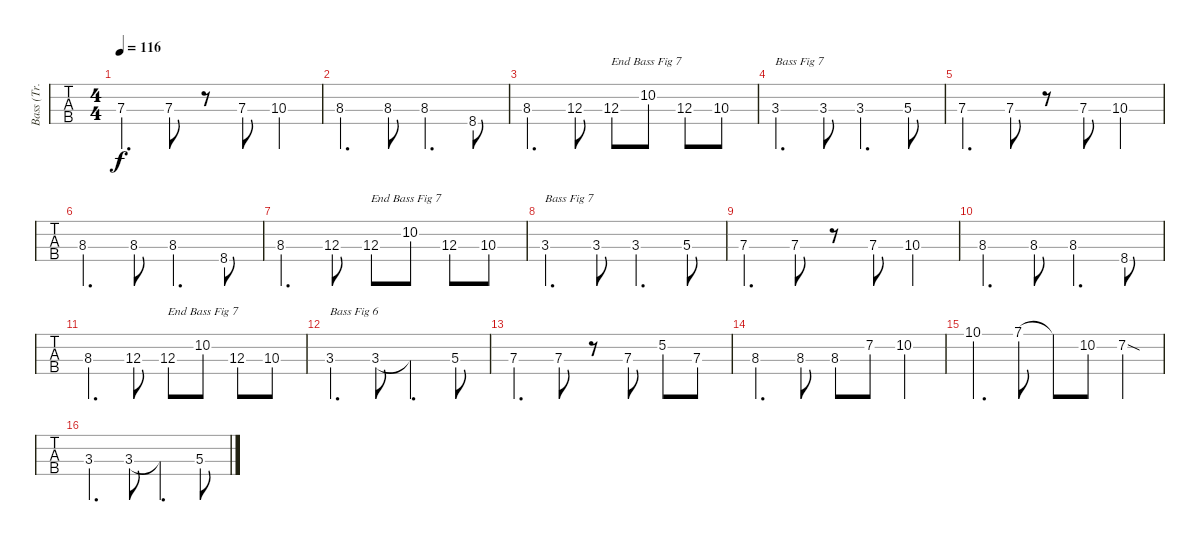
\track ("Bass (Tr. 6A/Tr. 11B)" "Bass (Tr. ") {instrument electricbasspick}
\staff {tabs}
\tuning (G2 D2 A1 E1) {hide}
\ts (4 4)
\tempo 116
\clef f4
\ks c
7.3.4{d dy f} 7.3.8 r.8 7.3.8 10.3.4 |
8.3.4{d} 8.3.8 8.3.4{d} 8.4.8 |
8.3.4{d} 12.3.8 12.3.8{txt "End Bass Fig 7"} 10.2.8 12.3.8 10.3.8 |
3.3.4{d txt "Bass Fig 7"} 3.3.8 3.3.4{d} 5.3.8 |
7.3.4{d} 7.3.8 r.8 7.3.8 10.3.4 |
8.3.4{d} 8.3.8 8.3.4{d} 8.4.8 |
8.3.4{d} 12.3.8 12.3.8{txt "End Bass Fig 7"} 10.2.8 12.3.8 10.3.8 |
3.3.4{d txt "Bass Fig 7"} 3.3.8 3.3.4{d} 5.3.8 |
7.3.4{d} 7.3.8 r.8 7.3.8 10.3.4 |
8.3.4{d} 8.3.8 8.3.4{d} 8.4.8 |
8.3.4{d} 12.3.8 12.3.8{txt "End Bass Fig 7"} 10.2.8 12.3.8 10.3.8 |
3.3.4{d txt "Bass Fig 6"} 3.3.8 3.3{t}.4{d} 5.3.8 |
7.3.4{d} 7.3.8 r.8 7.3.8 5.2.8 7.3.8 |
8.3.4{d} 8.3.8 8.3.8 7.2.8 10.2.4 |
10.1.4{d} 7.1.8 7.1{t}.8 10.2.8 7.2{sod}.4 |
3.3.4{d} 3.3.8 3.3{t}.4{d} 5.3.8
